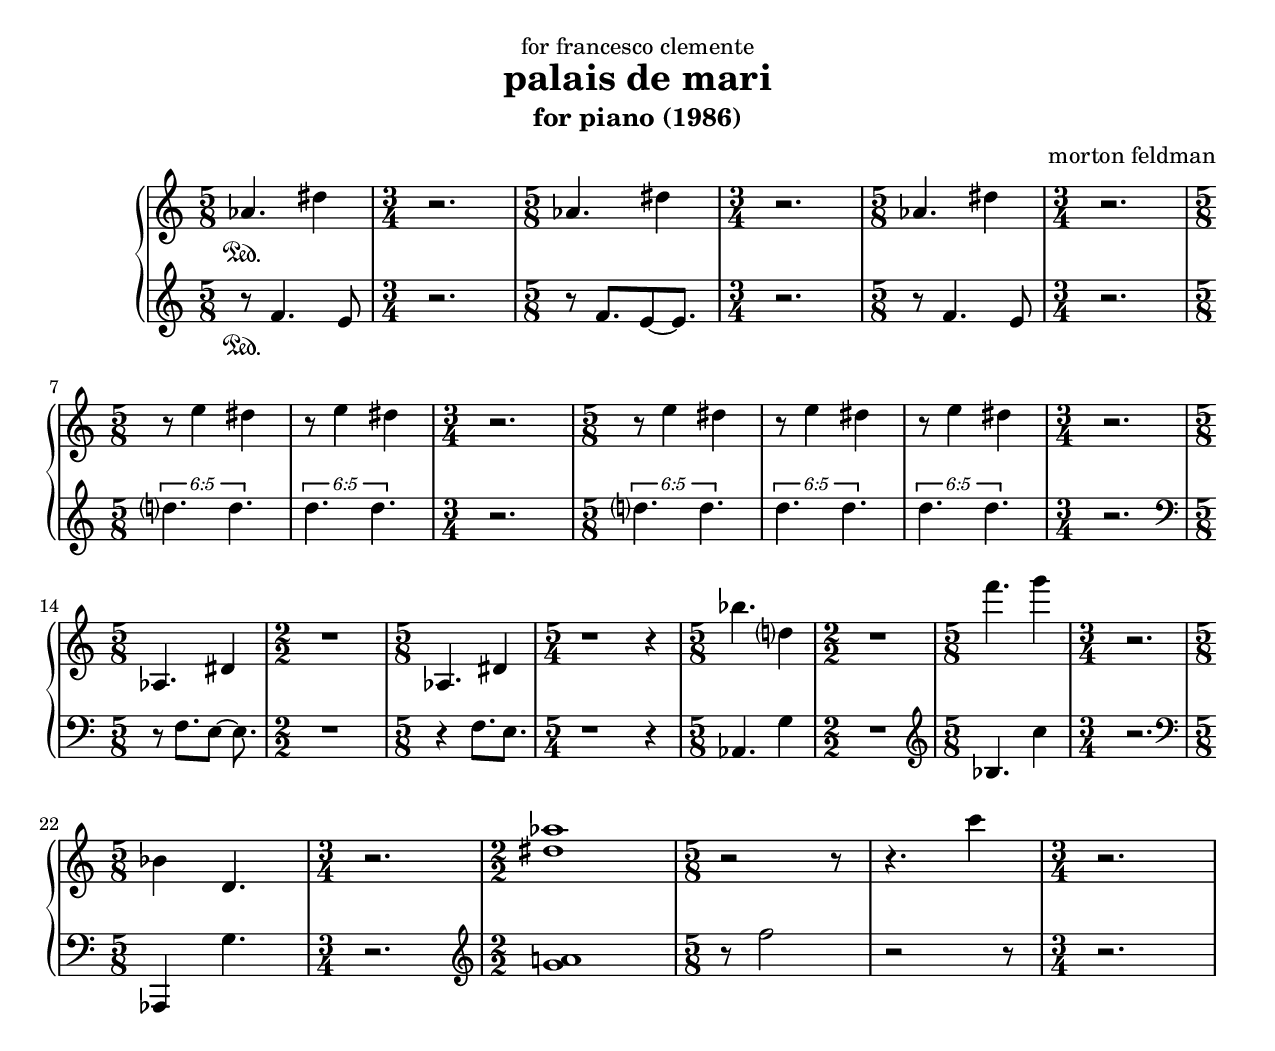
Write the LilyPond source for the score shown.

\version "2.10.33"
\header {
  title = "palais de mari"
  subtitle = "for piano (1986)"
  dedication = "for francesco clemente"
  composer = "morton feldman"
}
\include "english.ly"
mBreak = { \break }
\paper {
  #(set-paper-size "letter")
}
     upper = {
        
        \override Staff.TimeSignature #'style = #'()
        
        % System 1
        \clef treble
        \time 5/8
        \sustainDown af'4. ds''4 
        \time 3/4
        r2.
        \time 5/8
        af'4. ds''4  
        \time 3/4
        r2.
        \time 5/8
        af'4. ds''4         
        \time 3/4
        r2.  
        \mBreak
        
        % System 2
        \time 5/8
        r8 e''4 ds''4
        r8 e''4 ds''4
        \time 3/4
        r2.
        \time 5/8
        r8 e''4 ds''4
        r8 e''4 ds''4
        r8 e''4 ds''4
        \time 3/4
        r2.
        \mBreak
        
        % System 3
        \time 5/8
        af4. ds'4
        \time 2/2
        r1
        \time 5/8
        af4. ds'4
        \time 5/4
        r1 r4
        \time 5/8
        bf''4. d''?4
        \time 2/2
        r1
        \time 5/8
        f'''4. g'''4
        \time 3/4
        r2.
        \mBreak
        
        % System 4
        \time 5/8
        bf'4 d'4.
        \time 3/4
        r2.
        \time 2/2
        <ds'' af''>1
        \time 5/8
        r2 r8
        r4. c'''4
        \time 3/4 r2.
        \mBreak
        
     }
     
     lower = {
        
        \override Staff.TimeSignature #'style = #'()
        
        % System 1
        \clef treble
        \time 5/8
        r8 \sustainDown f'4. e'8
        \time 3/4
        r2.
        \time 5/8
        r8 f'8. e'8 ~ e'8.
        \time 3/4
        r2.
        \time 5/8
        r8 f'4. e'8        
        \time 3/4
        r2.     
        \mBreak
        
        % System 2
        \time 5/8
        \override TupletNumber #'text = #tuplet-number::calc-fraction-text
        \tupletUp
        \times 5/6 { d''?4. d''4. }
        \times 5/6 { d''4. d''4. }
        \time 3/4
        r2.
        \time 5/8
        \times 5/6 { d''?4. d''4. }
        \times 5/6 { d''4. d''4. }
        \times 5/6 { d''4. d''4. }
        \time 3/4
        r2.
        \mBreak
        
        % System 3
        \clef bass
        \time 5/8
        r8 f8.[ e8] ~ e8.\noBeam
        \time 2/2
        r1
        \time 5/8
        r4 f8. e8.
        \time 5/4
        r1 r4
        \time 5/8
        af,4. g4
        \time 2/2
        r1
        \clef treble
        \time 5/8
        bf4. c''4
        \time 3/4
        r2.
        \mBreak
        
        % System 4
        \clef bass
        \time 5/8
        af,,4 g4.
        \time 3/4
        r2.
        \clef treble
        \time 2/2
        <g' a'!>1
        \time 5/8
        r8 f''2
        r2 r8
        \time 3/4
        r2.
        \mBreak
        
     }
     
     \score {
        \new PianoStaff <<

           \new Staff = "upper" \upper
           \new Staff = "lower" \lower
        >>
        \layout { }
        \midi { \tempo 4=63 }
     }
